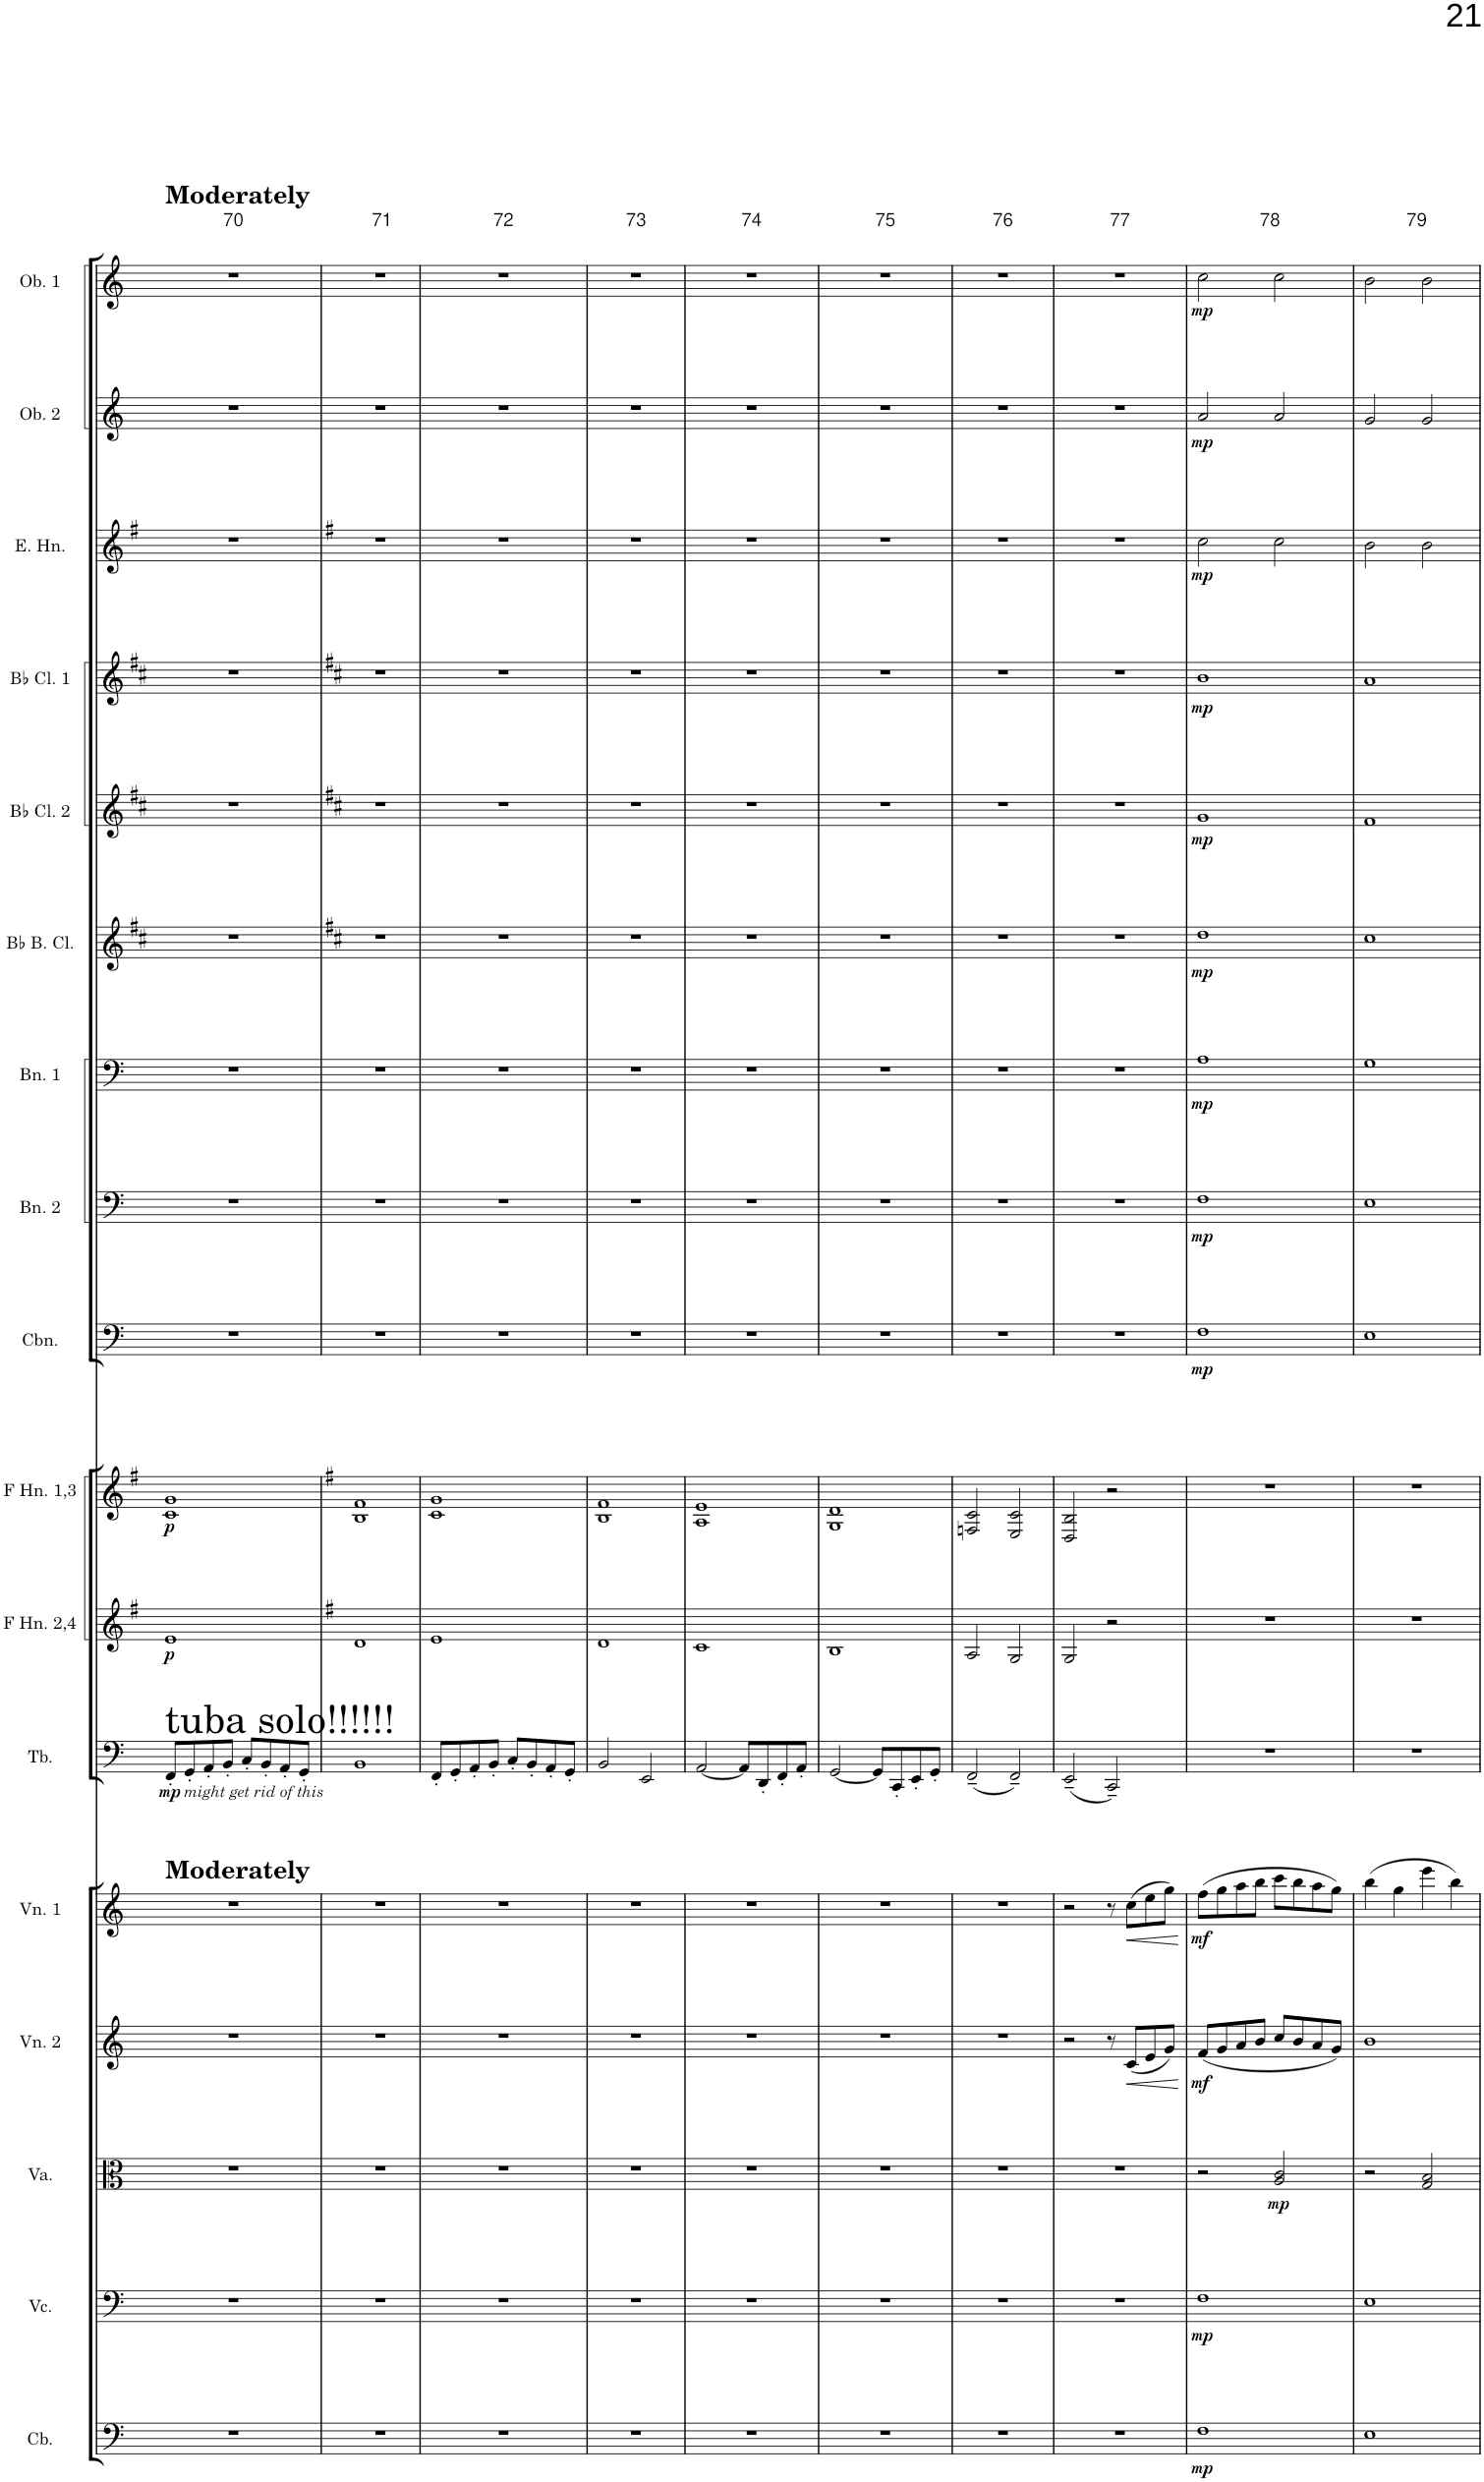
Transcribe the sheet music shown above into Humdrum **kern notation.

**kern	**dynam	**kern	**dynam	**kern	**dynam	**kern	**dynam	**kern	**dynam	**kern	**dynam	**kern	**dynam	**kern	**dynam	**kern	**dynam	**kern	**dynam	**kern	**dynam	**kern	**dynam	**kern	**dynam	**kern	**dynam	**kern	**dynam	**kern	**dynam	**kern	**dynam
*part17	*part17	*part16	*part16	*part15	*part15	*part14	*part14	*part13	*part13	*part12	*part12	*part11	*part11	*part10	*part10	*part9	*part9	*part8	*part8	*part7	*part7	*part6	*part6	*part5	*part5	*part4	*part4	*part3	*part3	*part2	*part2	*part1	*part1
*staff17	*staff17	*staff16	*staff16	*staff15	*staff15	*staff14	*staff14	*staff13	*staff13	*staff12	*staff12	*staff11	*staff11	*staff10	*staff10	*staff9	*staff9	*staff8	*staff8	*staff7	*staff7	*staff6	*staff6	*staff5	*staff5	*staff4	*staff4	*staff3	*staff3	*staff2	*staff2	*staff1	*staff1
*I"Contrabass	*	*I"Violoncello	*	*I"Viola	*	*I"Violin 2	*	*I"Violin 1	*	*I"Tuba	*	*I"Horn in F 2,4	*	*I"Horn in F 1,3	*	*I"Contrabassoon	*	*I"Bassoon 2	*	*I"Bassoon 1	*	*I"Bb Bass Clarinet	*	*I"Bb Clarinet 2	*	*I"Bb Clarinet 1	*	*I"English Horn	*	*I"Oboe 2	*	*I"Oboe 1	*
*I'Cb.	*	*I'Vc.	*	*I'Va.	*	*I'Vn. 2	*	*I'Vn. 1	*	*I'Tb.	*	*	*	*	*	*I'Cbn.	*	*I'Bn. 2	*	*I'Bn. 1	*	*I'Bb B. Cl.	*	*I'Bb Cl. 2	*	*I'Bb Cl. 1	*	*I'E. Hn.	*	*I'Ob. 2	*	*I'Ob. 1	*
!!LO:PB:g=z
*clefF4	*	*clefF4	*	*clefC3	*	*clefG2	*	*clefG2	*	*clefF4	*	*clefG2	*	*clefG2	*	*clefF4	*	*clefF4	*	*clefF4	*	*clefG2	*	*clefG2	*	*clefG2	*	*clefG2	*	*clefG2	*	*clefG2	*
*Trd7c12	*	*	*	*	*	*	*	*	*	*	*	*Trd4c7	*	*Trd4c7	*	*Trd7c12	*	*	*	*	*	*Trd8c14	*	*Trd1c2	*	*Trd1c2	*	*Trd4c7	*	*	*	*	*
*k[]	*	*k[]	*	*k[]	*	*k[]	*	*k[]	*	*k[]	*	*k[f#]	*	*k[f#]	*	*k[]	*	*k[]	*	*k[]	*	*k[f#c#]	*	*k[f#c#]	*	*k[f#c#]	*	*k[f#]	*	*k[]	*	*k[]	*
*M4/4	*	*M4/4	*	*M4/4	*	*M4/4	*	*M4/4	*	*M4/4	*	*M4/4	*	*M4/4	*	*M4/4	*	*M4/4	*	*M4/4	*	*M4/4	*	*M4/4	*	*M4/4	*	*M4/4	*	*M4/4	*	*M4/4	*
=70	=70	=70	=70	=70	=70	=70	=70	=70	=70	=70	=70	=70	=70	=70	=70	=70	=70	=70	=70	=70	=70	=70	=70	=70	=70	=70	=70	=70	=70	=70	=70	=70	=70
!	!	!	!	!	!	!	!	!	!	!	!	!	!	!	!	!	!	!	!	!	!	!	!	!	!	!	!	!	!	!	!	!LO:TX:a:B:t=Moderately	!
!	!	!	!	!	!	!	!	!	!	!LO:TX:a:t=tuba solo!!!!!!	!	!	!	!	!	!	!	!	!	!	!	!	!	!	!	!	!	!	!	!	!	!	!
!	!	!	!	!	!	!	!	!	!	!LO:TX:b:i:t=might get rid of this	!	!	!	!	!	!	!	!	!	!	!	!	!	!	!	!	!	!	!	!	!	!	!
!	!	!	!	!	!	!	!	!LO:TX:a:B:t=Moderately	!	!	!	!	!	!	!	!	!	!	!	!	!	!	!	!	!	!	!	!	!	!	!	!	!
!	!	!	!	!	!	!	!	!	!	!	!LO:DY:b	!	!LO:DY:b	!	!LO:DY:b	!	!	!	!	!	!	!	!	!	!	!	!	!	!	!	!	!	!
1r	.	1r	.	1r	.	1r	.	1r	.	8FF'/L	mp	1e	p	1c 1g	p	1r	.	1r	.	1r	.	1r	.	1r	.	1r	.	1r	.	1r	.	1r	.
.	.	.	.	.	.	.	.	.	.	8GG'/	.	.	.	.	.	.	.	.	.	.	.	.	.	.	.	.	.	.	.	.	.	.	.
.	.	.	.	.	.	.	.	.	.	8AA'/	.	.	.	.	.	.	.	.	.	.	.	.	.	.	.	.	.	.	.	.	.	.	.
.	.	.	.	.	.	.	.	.	.	8BB'/J	.	.	.	.	.	.	.	.	.	.	.	.	.	.	.	.	.	.	.	.	.	.	.
.	.	.	.	.	.	.	.	.	.	8C'/L	.	.	.	.	.	.	.	.	.	.	.	.	.	.	.	.	.	.	.	.	.	.	.
.	.	.	.	.	.	.	.	.	.	8BB'/	.	.	.	.	.	.	.	.	.	.	.	.	.	.	.	.	.	.	.	.	.	.	.
.	.	.	.	.	.	.	.	.	.	8AA'/	.	.	.	.	.	.	.	.	.	.	.	.	.	.	.	.	.	.	.	.	.	.	.
.	.	.	.	.	.	.	.	.	.	8GG'/J	.	.	.	.	.	.	.	.	.	.	.	.	.	.	.	.	.	.	.	.	.	.	.
=71	=71	=71	=71	=71	=71	=71	=71	=71	=71	=71	=71	=71	=71	=71	=71	=71	=71	=71	=71	=71	=71	=71	=71	=71	=71	=71	=71	=71	=71	=71	=71	=71	=71
*k[]	*	*k[]	*	*k[]	*	*k[]	*	*k[]	*	*k[]	*	*k[f#]	*	*k[f#]	*	*k[]	*	*k[]	*	*k[]	*	*k[f#c#]	*	*k[f#c#]	*	*k[f#c#]	*	*k[f#]	*	*k[]	*	*k[]	*
1r	.	1r	.	1r	.	1r	.	1r	.	1BB	.	1d	.	1B 1f#	.	1r	.	1r	.	1r	.	1r	.	1r	.	1r	.	1r	.	1r	.	1r	.
=72	=72	=72	=72	=72	=72	=72	=72	=72	=72	=72	=72	=72	=72	=72	=72	=72	=72	=72	=72	=72	=72	=72	=72	=72	=72	=72	=72	=72	=72	=72	=72	=72	=72
1r	.	1r	.	1r	.	1r	.	1r	.	8FF'/L	.	1e	.	1c 1g	.	1r	.	1r	.	1r	.	1r	.	1r	.	1r	.	1r	.	1r	.	1r	.
.	.	.	.	.	.	.	.	.	.	8GG'/	.	.	.	.	.	.	.	.	.	.	.	.	.	.	.	.	.	.	.	.	.	.	.
.	.	.	.	.	.	.	.	.	.	8AA'/	.	.	.	.	.	.	.	.	.	.	.	.	.	.	.	.	.	.	.	.	.	.	.
.	.	.	.	.	.	.	.	.	.	8BB'/J	.	.	.	.	.	.	.	.	.	.	.	.	.	.	.	.	.	.	.	.	.	.	.
.	.	.	.	.	.	.	.	.	.	8C'/L	.	.	.	.	.	.	.	.	.	.	.	.	.	.	.	.	.	.	.	.	.	.	.
.	.	.	.	.	.	.	.	.	.	8BB'/	.	.	.	.	.	.	.	.	.	.	.	.	.	.	.	.	.	.	.	.	.	.	.
.	.	.	.	.	.	.	.	.	.	8AA'/	.	.	.	.	.	.	.	.	.	.	.	.	.	.	.	.	.	.	.	.	.	.	.
.	.	.	.	.	.	.	.	.	.	8GG'/J	.	.	.	.	.	.	.	.	.	.	.	.	.	.	.	.	.	.	.	.	.	.	.
=73	=73	=73	=73	=73	=73	=73	=73	=73	=73	=73	=73	=73	=73	=73	=73	=73	=73	=73	=73	=73	=73	=73	=73	=73	=73	=73	=73	=73	=73	=73	=73	=73	=73
1r	.	1r	.	1r	.	1r	.	1r	.	2BB/	.	1d	.	1B 1f#	.	1r	.	1r	.	1r	.	1r	.	1r	.	1r	.	1r	.	1r	.	1r	.
.	.	.	.	.	.	.	.	.	.	2EE/	.	.	.	.	.	.	.	.	.	.	.	.	.	.	.	.	.	.	.	.	.	.	.
=74	=74	=74	=74	=74	=74	=74	=74	=74	=74	=74	=74	=74	=74	=74	=74	=74	=74	=74	=74	=74	=74	=74	=74	=74	=74	=74	=74	=74	=74	=74	=74	=74	=74
1r	.	1r	.	1r	.	1r	.	1r	.	[2AA/	.	1c	.	1A 1e	.	1r	.	1r	.	1r	.	1r	.	1r	.	1r	.	1r	.	1r	.	1r	.
.	.	.	.	.	.	.	.	.	.	8AA/L]	.	.	.	.	.	.	.	.	.	.	.	.	.	.	.	.	.	.	.	.	.	.	.
.	.	.	.	.	.	.	.	.	.	8DD'/	.	.	.	.	.	.	.	.	.	.	.	.	.	.	.	.	.	.	.	.	.	.	.
.	.	.	.	.	.	.	.	.	.	8FF'/	.	.	.	.	.	.	.	.	.	.	.	.	.	.	.	.	.	.	.	.	.	.	.
.	.	.	.	.	.	.	.	.	.	8AA'/J	.	.	.	.	.	.	.	.	.	.	.	.	.	.	.	.	.	.	.	.	.	.	.
=75	=75	=75	=75	=75	=75	=75	=75	=75	=75	=75	=75	=75	=75	=75	=75	=75	=75	=75	=75	=75	=75	=75	=75	=75	=75	=75	=75	=75	=75	=75	=75	=75	=75
1r	.	1r	.	1r	.	1r	.	1r	.	[2GG/	.	1B	.	1G 1d	.	1r	.	1r	.	1r	.	1r	.	1r	.	1r	.	1r	.	1r	.	1r	.
.	.	.	.	.	.	.	.	.	.	8GG/L]	.	.	.	.	.	.	.	.	.	.	.	.	.	.	.	.	.	.	.	.	.	.	.
.	.	.	.	.	.	.	.	.	.	8CC'/	.	.	.	.	.	.	.	.	.	.	.	.	.	.	.	.	.	.	.	.	.	.	.
.	.	.	.	.	.	.	.	.	.	8EE'/	.	.	.	.	.	.	.	.	.	.	.	.	.	.	.	.	.	.	.	.	.	.	.
.	.	.	.	.	.	.	.	.	.	8GG'/J	.	.	.	.	.	.	.	.	.	.	.	.	.	.	.	.	.	.	.	.	.	.	.
=76	=76	=76	=76	=76	=76	=76	=76	=76	=76	=76	=76	=76	=76	=76	=76	=76	=76	=76	=76	=76	=76	=76	=76	=76	=76	=76	=76	=76	=76	=76	=76	=76	=76
1r	.	1r	.	1r	.	1r	.	1r	.	(2FF~/	.	2A/	.	2Fn/ 2c/	.	1r	.	1r	.	1r	.	1r	.	1r	.	1r	.	1r	.	1r	.	1r	.
.	.	.	.	.	.	.	.	.	.	2FF~/)	.	2G/	.	2E/ 2c/	.	.	.	.	.	.	.	.	.	.	.	.	.	.	.	.	.	.	.
=77	=77	=77	=77	=77	=77	=77	=77	=77	=77	=77	=77	=77	=77	=77	=77	=77	=77	=77	=77	=77	=77	=77	=77	=77	=77	=77	=77	=77	=77	=77	=77	=77	=77
1r	.	1r	.	1r	.	2r	.	2r	.	(2EE~/	.	2G/	.	2D/ 2B/	.	1r	.	1r	.	1r	.	1r	.	1r	.	1r	.	1r	.	1r	.	1r	.
.	.	.	.	.	.	8r	.	8r	.	2CC~/)	.	2r	.	2r	.	.	.	.	.	.	.	.	.	.	.	.	.	.	.	.	.	.	.
!	!	!	!	!	!	!	!LO:HP:b	!	!LO:HP:b	!	!	!	!	!	!	!	!	!	!	!	!	!	!	!	!	!	!	!	!	!	!	!	!
.	.	.	.	.	.	(8c/L	<	(8cc\L	<	.	.	.	.	.	.	.	.	.	.	.	.	.	.	.	.	.	.	.	.	.	.	.	.
.	.	.	.	.	.	8e/	.	8ee\	.	.	.	.	.	.	.	.	.	.	.	.	.	.	.	.	.	.	.	.	.	.	.	.	.
.	.	.	.	.	.	8g/J)	.	8gg\J)	.	.	.	.	.	.	.	.	.	.	.	.	.	.	.	.	.	.	.	.	.	.	.	.	.
.	.	.	.	.	.	.	[	.	[	.	.	.	.	.	.	.	.	.	.	.	.	.	.	.	.	.	.	.	.	.	.	.	.
=78	=78	=78	=78	=78	=78	=78	=78	=78	=78	=78	=78	=78	=78	=78	=78	=78	=78	=78	=78	=78	=78	=78	=78	=78	=78	=78	=78	=78	=78	=78	=78	=78	=78
!	!LO:DY:b	!	!LO:DY:b	!	!	!	!LO:DY:b	!	!LO:DY:b	!	!	!	!	!	!	!	!LO:DY:b	!	!LO:DY:b	!	!LO:DY:b	!	!LO:DY:b	!	!LO:DY:b	!	!LO:DY:b	!	!LO:DY:b	!	!LO:DY:b	!	!LO:DY:b
1F	mp	1F	mp	2r	.	(8f/L	mf	(8ff\L	mf	1r	.	1r	.	1r	.	1F	mp	1F	mp	1A	mp	1dd	mp	1g	mp	1b	mp	2cc\	mp	2a/	mp	2cc\	mp
.	.	.	.	.	.	8g/	.	8gg\	.	.	.	.	.	.	.	.	.	.	.	.	.	.	.	.	.	.	.	.	.	.	.	.	.
.	.	.	.	.	.	8a/	.	8aa\	.	.	.	.	.	.	.	.	.	.	.	.	.	.	.	.	.	.	.	.	.	.	.	.	.
.	.	.	.	.	.	8b/J	.	8bb\J	.	.	.	.	.	.	.	.	.	.	.	.	.	.	.	.	.	.	.	.	.	.	.	.	.
!	!	!	!	!	!LO:DY:b	!	!	!	!	!	!	!	!	!	!	!	!	!	!	!	!	!	!	!	!	!	!	!	!	!	!	!	!
.	.	.	.	2A/ 2c/	mp	8cc/L	.	8ccc\L	.	.	.	.	.	.	.	.	.	.	.	.	.	.	.	.	.	.	.	2cc\	.	2a/	.	2cc\	.
.	.	.	.	.	.	8b/	.	8bb\	.	.	.	.	.	.	.	.	.	.	.	.	.	.	.	.	.	.	.	.	.	.	.	.	.
.	.	.	.	.	.	8a/	.	8aa\	.	.	.	.	.	.	.	.	.	.	.	.	.	.	.	.	.	.	.	.	.	.	.	.	.
.	.	.	.	.	.	8g/J)	.	8gg\J)	.	.	.	.	.	.	.	.	.	.	.	.	.	.	.	.	.	.	.	.	.	.	.	.	.
=79	=79	=79	=79	=79	=79	=79	=79	=79	=79	=79	=79	=79	=79	=79	=79	=79	=79	=79	=79	=79	=79	=79	=79	=79	=79	=79	=79	=79	=79	=79	=79	=79	=79
1E	.	1E	.	2r	.	1b	.	(4bb\	.	1r	.	1r	.	1r	.	1E	.	1E	.	1G	.	1cc#	.	1f#	.	1a	.	2b\	.	2g/	.	2b\	.
.	.	.	.	.	.	.	.	4gg\	.	.	.	.	.	.	.	.	.	.	.	.	.	.	.	.	.	.	.	.	.	.	.	.	.
.	.	.	.	2G/ 2B/	.	.	.	4eee\	.	.	.	.	.	.	.	.	.	.	.	.	.	.	.	.	.	.	.	2b\	.	2g/	.	2b\	.
.	.	.	.	.	.	.	.	4bb\)	.	.	.	.	.	.	.	.	.	.	.	.	.	.	.	.	.	.	.	.	.	.	.	.	.
=	=	=	=	=	=	=	=	=	=	=	=	=	=	=	=	=	=	=	=	=	=	=	=	=	=	=	=	=	=	=	=	=	=
*-	*-	*-	*-	*-	*-	*-	*-	*-	*-	*-	*-	*-	*-	*-	*-	*-	*-	*-	*-	*-	*-	*-	*-	*-	*-	*-	*-	*-	*-	*-	*-	*-	*-
